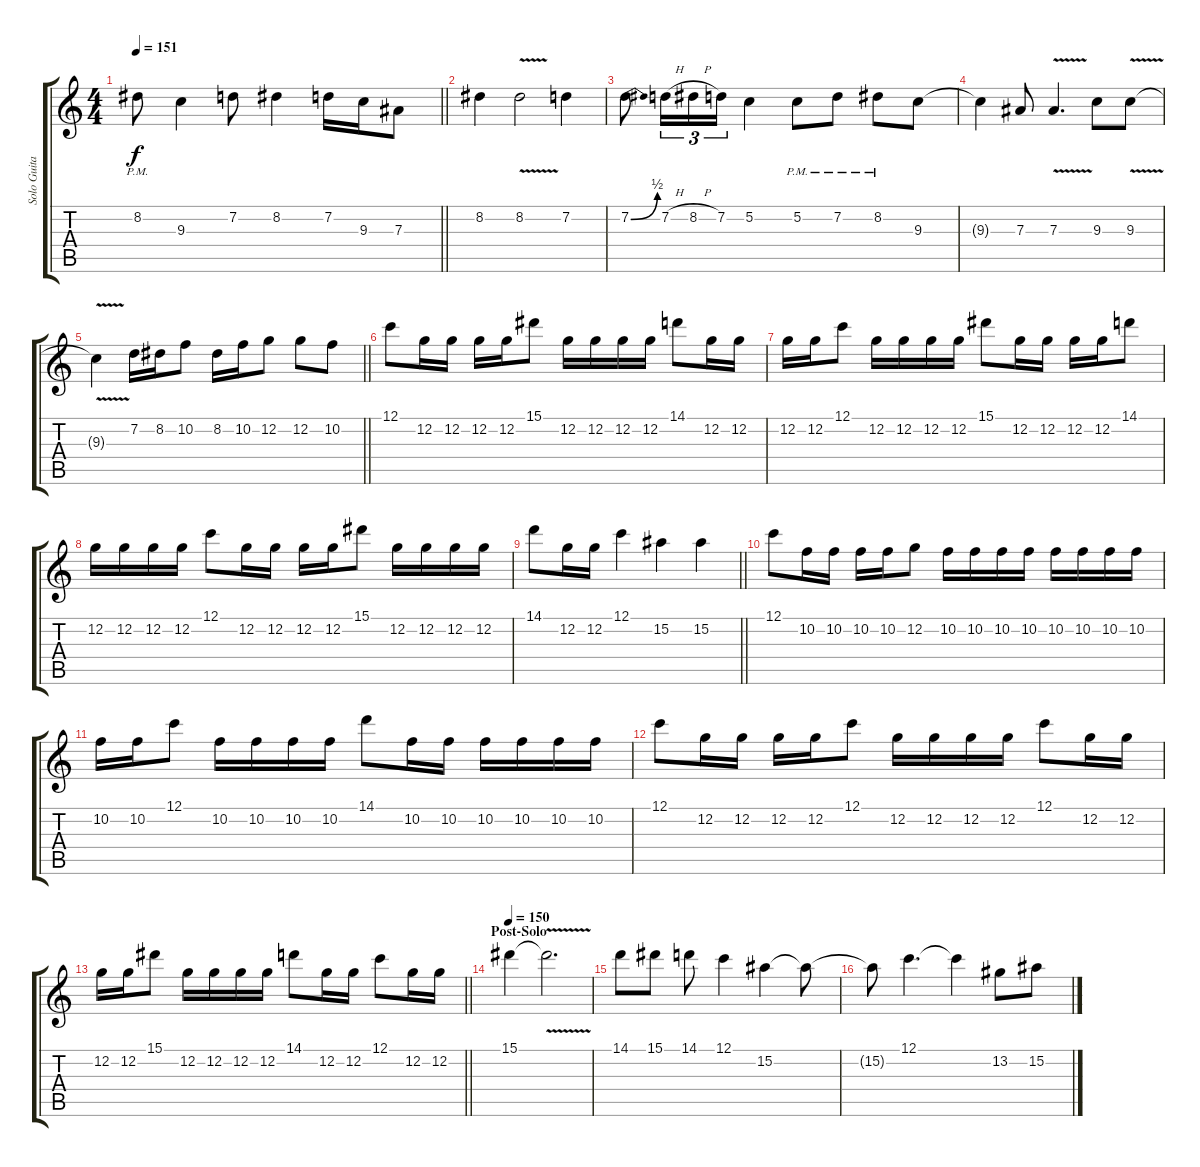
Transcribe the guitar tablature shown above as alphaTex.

\track ("Solo Guitar" "Solo Guita") {instrument distortionguitar}
\staff {score tabs}
\tuning (C4 G3 Eb3 Bb2 F2 C2) {hide}
\ts (4 4)
\tempo 151
\clef g2
\barLineRight lightlight
\ks c
8.2{pm}.8{dy f} 9.3.4 7.2.8 8.2.4 7.2.16 9.3.16 7.3.8 |
\section ("" "")
8.2.4 8.2{v}.2 7.2.4 |
7.2{be (bend 0 0 60 2)}.8 7.2{h}.16{tu (3 2)} 8.2{h}.16{tu (3 2)} 7.2.16{tu (3 2)} 5.2.4 5.2{pm}.8 7.2{pm}.8 8.2{pm}.8 9.3.8 |
9.3{t}.4 7.3.8 7.3{v}.4{d} 9.3.8 9.3{v}.8 |
\barLineRight lightlight
9.3{t}.4 7.2.16 8.2.16 10.2.8 8.2.16 10.2.16 12.2.8 12.2.8 10.2.8 |
\section ("" "")
12.1.8 12.2.16 12.2.16 12.2.16 12.2.16 15.1.8 12.2.16 12.2.16 12.2.16 12.2.16 14.1.8 12.2.16 12.2.16 |
12.2.16 12.2.16 12.1.8 12.2.16 12.2.16 12.2.16 12.2.16 15.1.8 12.2.16 12.2.16 12.2.16 12.2.16 14.1.8 |
12.2.16 12.2.16 12.2.16 12.2.16 12.1.8 12.2.16 12.2.16 12.2.16 12.2.16 15.1.8 12.2.16 12.2.16 12.2.16 12.2.16 |
\barLineRight lightlight
14.1.8 12.2.16 12.2.16 12.1.4 15.2.4 15.2.4 |
\section ("" "")
12.1.8 10.2.16 10.2.16 10.2.16 10.2.16 12.2.8 10.2.16 10.2.16 10.2.16 10.2.16 10.2.16 10.2.16 10.2.16 10.2.16 |
10.2.16 10.2.16 12.1.8 10.2.16 10.2.16 10.2.16 10.2.16 14.1.8 10.2.16 10.2.16 10.2.16 10.2.16 10.2.16 10.2.16 |
12.1.8 12.2.16 12.2.16 12.2.16 12.2.16 12.1.8 12.2.16 12.2.16 12.2.16 12.2.16 12.1.8 12.2.16 12.2.16 |
\barLineRight lightlight
12.2.16 12.2.16 15.1.8 12.2.16 12.2.16 12.2.16 12.2.16 14.1.8 12.2.16 12.2.16 12.1.8 12.2.16 12.2.16 |
\section ("" "Post-Solo")
\tempo 150
15.1.4 15.1{v t}.2{d} |
14.1.8 15.1.8 14.1.8 12.1.4 15.2.4 15.2{t}.8 |
15.2{t}.8 12.1.4{d} 12.1{t}.4 13.2.8 15.2.8
